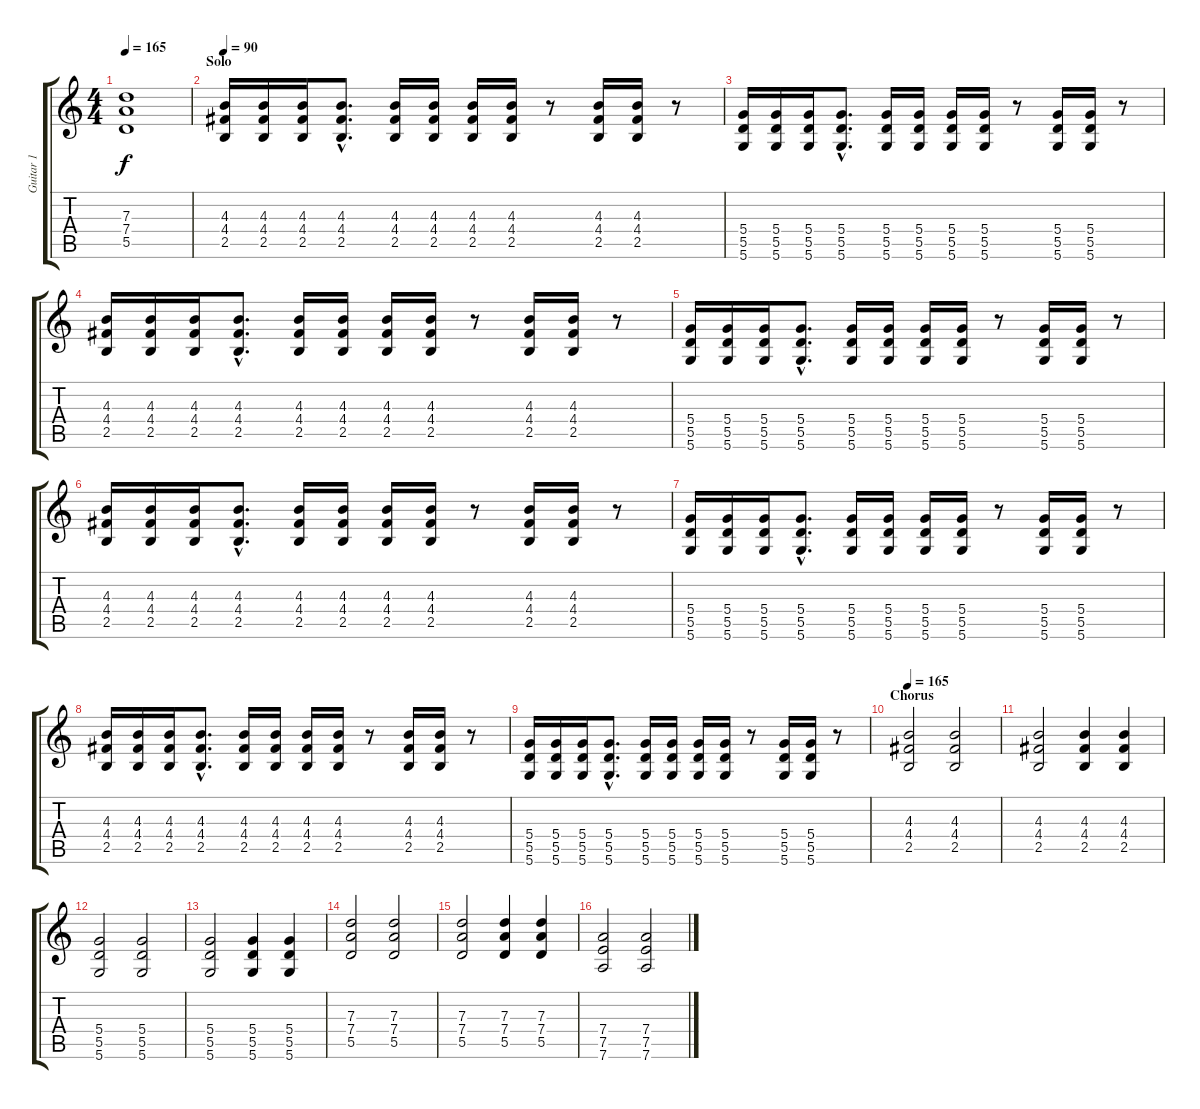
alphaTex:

\track ("Guitar 1" "Guitar 1") {instrument acousticguitarsteel}
\staff {score tabs}
\tuning (E4 B3 G3 D3 A2 D2) {hide}
\ts (4 4)
\tempo 165
\clef g2
\ks c
(7.3{t} 7.4{t} 5.5{t}).1{dy f} |
\section ("" "Solo")
\tempo 90
(4.3 4.4 2.5).16 (4.3 4.4 2.5).16 (4.3 4.4 2.5).16 (4.3{hac} 4.4{hac} 2.5{hac}).8{d} (4.3 4.4 2.5).16 (4.3 4.4 2.5).16 (4.3 4.4 2.5).16 (4.3 4.4 2.5).16 r.8 (4.3 4.4 2.5).16 (4.3 4.4 2.5).16 r.8 |
(5.4 5.5 5.6).16 (5.4 5.5 5.6).16 (5.4 5.5 5.6).16 (5.4{hac} 5.5{hac} 5.6{hac}).8{d} (5.4 5.5 5.6).16 (5.4 5.5 5.6).16 (5.4 5.5 5.6).16 (5.4 5.5 5.6).16 r.8 (5.4 5.5 5.6).16 (5.4 5.5 5.6).16 r.8 |
(4.3 4.4 2.5).16 (4.3 4.4 2.5).16 (4.3 4.4 2.5).16 (4.3{hac} 4.4{hac} 2.5{hac}).8{d} (4.3 4.4 2.5).16 (4.3 4.4 2.5).16 (4.3 4.4 2.5).16 (4.3 4.4 2.5).16 r.8 (4.3 4.4 2.5).16 (4.3 4.4 2.5).16 r.8 |
(5.4 5.5 5.6).16 (5.4 5.5 5.6).16 (5.4 5.5 5.6).16 (5.4{hac} 5.5{hac} 5.6{hac}).8{d} (5.4 5.5 5.6).16 (5.4 5.5 5.6).16 (5.4 5.5 5.6).16 (5.4 5.5 5.6).16 r.8 (5.4 5.5 5.6).16 (5.4 5.5 5.6).16 r.8 |
(4.3 4.4 2.5).16 (4.3 4.4 2.5).16 (4.3 4.4 2.5).16 (4.3{hac} 4.4{hac} 2.5{hac}).8{d} (4.3 4.4 2.5).16 (4.3 4.4 2.5).16 (4.3 4.4 2.5).16 (4.3 4.4 2.5).16 r.8 (4.3 4.4 2.5).16 (4.3 4.4 2.5).16 r.8 |
(5.4 5.5 5.6).16 (5.4 5.5 5.6).16 (5.4 5.5 5.6).16 (5.4{hac} 5.5{hac} 5.6{hac}).8{d} (5.4 5.5 5.6).16 (5.4 5.5 5.6).16 (5.4 5.5 5.6).16 (5.4 5.5 5.6).16 r.8 (5.4 5.5 5.6).16 (5.4 5.5 5.6).16 r.8 |
(4.3 4.4 2.5).16 (4.3 4.4 2.5).16 (4.3 4.4 2.5).16 (4.3{hac} 4.4{hac} 2.5{hac}).8{d} (4.3 4.4 2.5).16 (4.3 4.4 2.5).16 (4.3 4.4 2.5).16 (4.3 4.4 2.5).16 r.8 (4.3 4.4 2.5).16 (4.3 4.4 2.5).16 r.8 |
(5.4 5.5 5.6).16 (5.4 5.5 5.6).16 (5.4 5.5 5.6).16 (5.4{hac} 5.5{hac} 5.6{hac}).8{d} (5.4 5.5 5.6).16 (5.4 5.5 5.6).16 (5.4 5.5 5.6).16 (5.4 5.5 5.6).16 r.8 (5.4 5.5 5.6).16 (5.4 5.5 5.6).16 r.8 |
\section ("" "Chorus")
\tempo 165
(4.3 4.4 2.5).2 (4.3 4.4 2.5).2 |
(4.3 4.4 2.5).2 (4.3 4.4 2.5).4 (4.3 4.4 2.5).4 |
(5.4 5.5 5.6).2 (5.4 5.5 5.6).2 |
(5.4 5.5 5.6).2 (5.4 5.5 5.6).4 (5.4 5.5 5.6).4 |
(7.3 7.4 5.5).2 (7.3 7.4 5.5).2 |
(7.3 7.4 5.5).2 (7.3 7.4 5.5).4 (7.3 7.4 5.5).4 |
(7.4 7.5 7.6).2 (7.4 7.5 7.6).2
